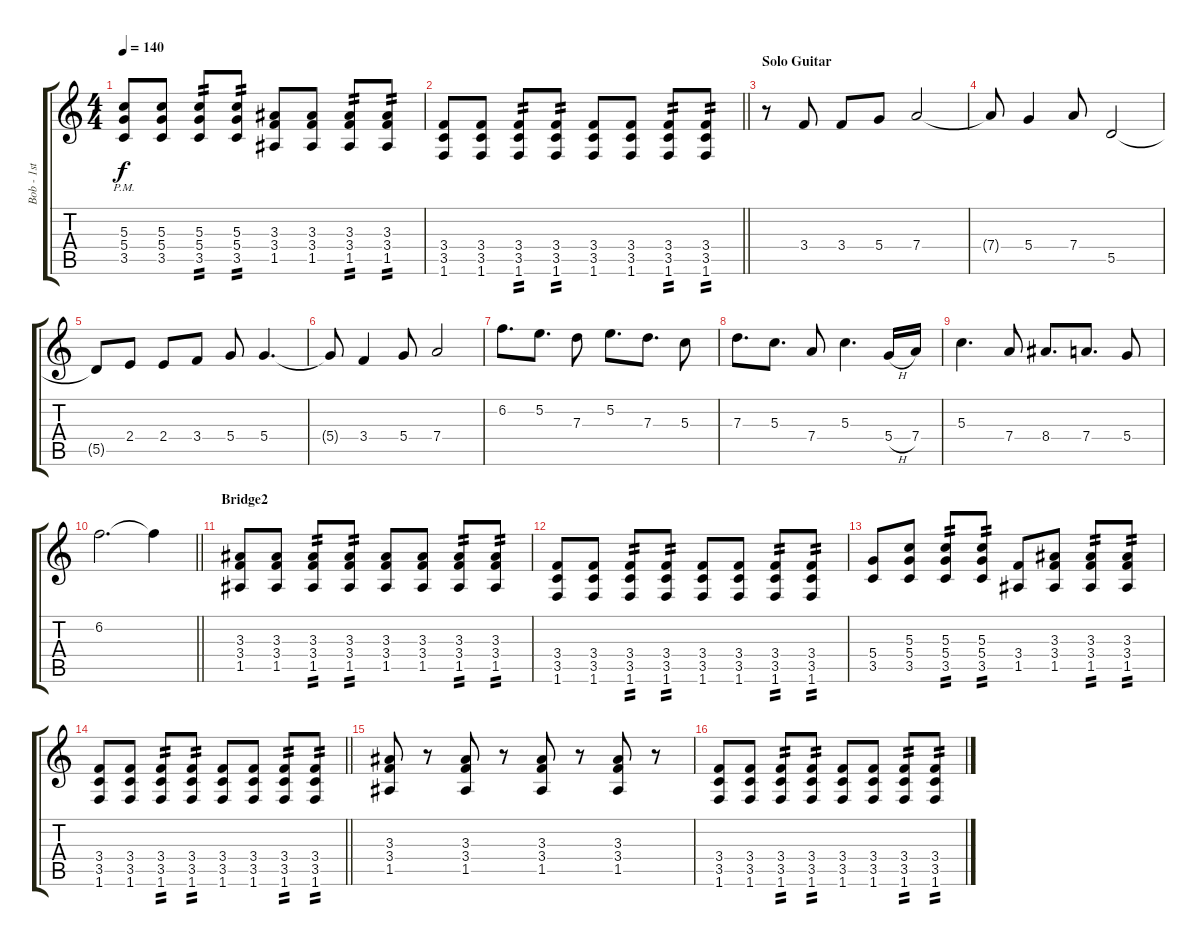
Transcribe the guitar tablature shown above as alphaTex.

\track ("Bob - 1st (Solo Guitar)" "Bob - 1st ") {instrument distortionguitar}
\staff {score tabs}
\tuning (E4 B3 G3 D3 A2 E2) {hide}
\ts (4 4)
\tempo 140
\clef g2
\ks c
(5.3{pm} 5.4{pm} 3.5{pm}).8{dy f} (5.3 5.4 3.5).8 (5.3 5.4 3.5).8{tp 2} (5.3 5.4 3.5).8{tp 2} (3.3 3.4 1.5).8 (3.3 3.4 1.5).8 (3.3 3.4 1.5).8{tp 2} (3.3 3.4 1.5).8{tp 2} |
\barLineRight lightlight
(3.4 3.5 1.6).8 (3.4 3.5 1.6).8 (3.4 3.5 1.6).8{tp 2} (3.4 3.5 1.6).8{tp 2} (3.4 3.5 1.6).8 (3.4 3.5 1.6).8 (3.4 3.5 1.6).8{tp 2} (3.4 3.5 1.6).8{tp 2} |
\section ("" "Solo Guitar")
r.8{volume 13 balance 8} 3.4.8 3.4.8 5.4.8 7.4.2 |
7.4{t}.8 5.4.4 7.4.8 5.5.2 |
5.5{t}.8 2.4.8 2.4.8 3.4.8 5.4.8 5.4.4{d} |
5.4{t}.8 3.4.4 5.4.8 7.4.2 |
6.2.8{d volume 16 balance 8} 5.2.8{d} 7.3.8 5.2.8{d} 7.3.8{d} 5.3.8 |
7.3.8{d} 5.3.8{d} 7.4.8 5.3.4{d} 5.4{h}.16 7.4.16 |
5.3.4{d} 7.4.8 8.4.8{d} 7.4.8{d} 5.4.8 |
\barLineRight lightlight
6.2.2{d} 6.2{t}.4 |
\section ("" "Bridge2")
(3.3 3.4 1.5).8{volume 12 balance 16} (3.3 3.4 1.5).8 (3.3 3.4 1.5).8{tp 2} (3.3 3.4 1.5).8{tp 2} (3.3 3.4 1.5).8 (3.3 3.4 1.5).8 (3.3 3.4 1.5).8{tp 2} (3.3 3.4 1.5).8{tp 2} |
(3.4 3.5 1.6).8 (3.4 3.5 1.6).8 (3.4 3.5 1.6).8{tp 2} (3.4 3.5 1.6).8{tp 2} (3.4 3.5 1.6).8 (3.4 3.5 1.6).8 (3.4 3.5 1.6).8{tp 2} (3.4 3.5 1.6).8{tp 2} |
(5.4 3.5).8 (5.3 5.4 3.5).8 (5.3 5.4 3.5).8{tp 2} (5.3 5.4 3.5).8{tp 2} (3.4 1.5).8 (3.3 3.4 1.5).8 (3.3 3.4 1.5).8{tp 2} (3.3 3.4 1.5).8{tp 2} |
\barLineRight lightlight
(3.4 3.5 1.6).8 (3.4 3.5 1.6).8 (3.4 3.5 1.6).8{tp 2} (3.4 3.5 1.6).8{tp 2} (3.4 3.5 1.6).8 (3.4 3.5 1.6).8 (3.4 3.5 1.6).8{tp 2} (3.4 3.5 1.6).8{tp 2} |
(3.3 3.4 1.5).8 r.8 (3.3 3.4 1.5).8 r.8 (3.3 3.4 1.5).8 r.8 (3.3 3.4 1.5).8 r.8 |
(3.4 3.5 1.6).8 (3.4 3.5 1.6).8 (3.4 3.5 1.6).8{tp 2} (3.4 3.5 1.6).8{tp 2} (3.4 3.5 1.6).8 (3.4 3.5 1.6).8 (3.4 3.5 1.6).8{tp 2} (3.4 3.5 1.6).8{tp 2}
